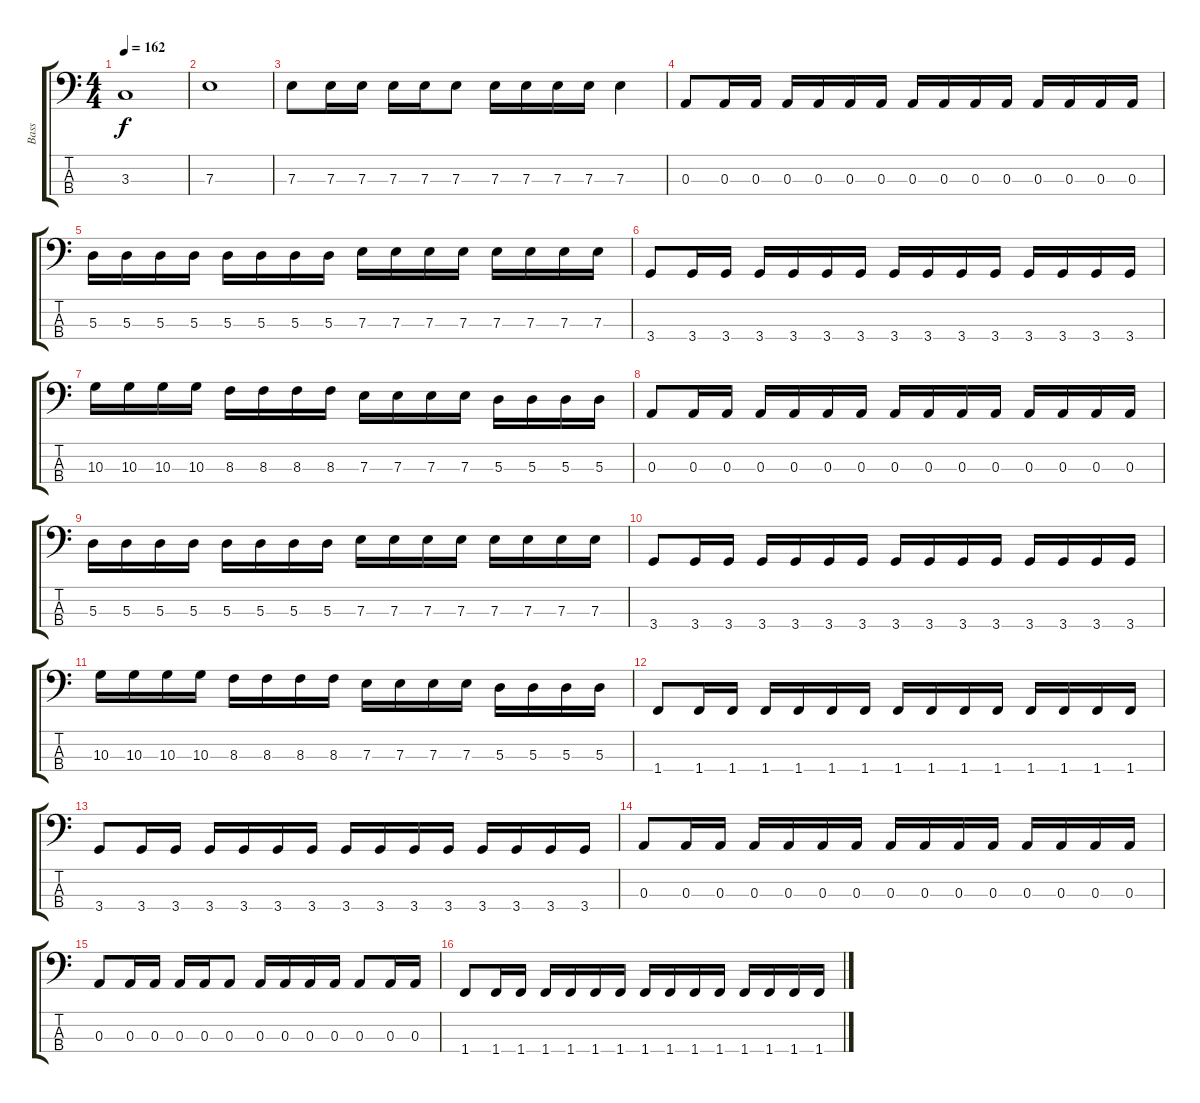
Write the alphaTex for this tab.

\track ("Bass" "Bass") {instrument electricbassfinger}
\staff {score tabs}
\tuning (G2 D2 A1 E1) {hide}
\ts (4 4)
\tempo 162
\clef f4
\ks c
3.3.1{dy f} |
7.3.1 |
7.3.8 7.3.16 7.3.16 7.3.16 7.3.16 7.3.8 7.3.16 7.3.16 7.3.16 7.3.16 7.3.4 |
\section ("" "")
0.3.8 0.3.16 0.3.16 0.3.16 0.3.16 0.3.16 0.3.16 0.3.16 0.3.16 0.3.16 0.3.16 0.3.16 0.3.16 0.3.16 0.3.16 |
5.3.16 5.3.16 5.3.16 5.3.16 5.3.16 5.3.16 5.3.16 5.3.16 7.3.16 7.3.16 7.3.16 7.3.16 7.3.16 7.3.16 7.3.16 7.3.16 |
3.4.8 3.4.16 3.4.16 3.4.16 3.4.16 3.4.16 3.4.16 3.4.16 3.4.16 3.4.16 3.4.16 3.4.16 3.4.16 3.4.16 3.4.16 |
10.3.16 10.3.16 10.3.16 10.3.16 8.3.16 8.3.16 8.3.16 8.3.16 7.3.16 7.3.16 7.3.16 7.3.16 5.3.16 5.3.16 5.3.16 5.3.16 |
0.3.8 0.3.16 0.3.16 0.3.16 0.3.16 0.3.16 0.3.16 0.3.16 0.3.16 0.3.16 0.3.16 0.3.16 0.3.16 0.3.16 0.3.16 |
5.3.16 5.3.16 5.3.16 5.3.16 5.3.16 5.3.16 5.3.16 5.3.16 7.3.16 7.3.16 7.3.16 7.3.16 7.3.16 7.3.16 7.3.16 7.3.16 |
3.4.8 3.4.16 3.4.16 3.4.16 3.4.16 3.4.16 3.4.16 3.4.16 3.4.16 3.4.16 3.4.16 3.4.16 3.4.16 3.4.16 3.4.16 |
10.3.16 10.3.16 10.3.16 10.3.16 8.3.16 8.3.16 8.3.16 8.3.16 7.3.16 7.3.16 7.3.16 7.3.16 5.3.16 5.3.16 5.3.16 5.3.16 |
1.4.8 1.4.16 1.4.16 1.4.16 1.4.16 1.4.16 1.4.16 1.4.16 1.4.16 1.4.16 1.4.16 1.4.16 1.4.16 1.4.16 1.4.16 |
3.4.8 3.4.16 3.4.16 3.4.16 3.4.16 3.4.16 3.4.16 3.4.16 3.4.16 3.4.16 3.4.16 3.4.16 3.4.16 3.4.16 3.4.16 |
0.3.8 0.3.16 0.3.16 0.3.16 0.3.16 0.3.16 0.3.16 0.3.16 0.3.16 0.3.16 0.3.16 0.3.16 0.3.16 0.3.16 0.3.16 |
0.3.8 0.3.16 0.3.16 0.3.16 0.3.16 0.3.8 0.3.16 0.3.16 0.3.16 0.3.16 0.3.8 0.3.16 0.3.16 |
1.4.8 1.4.16 1.4.16 1.4.16 1.4.16 1.4.16 1.4.16 1.4.16 1.4.16 1.4.16 1.4.16 1.4.16 1.4.16 1.4.16 1.4.16
